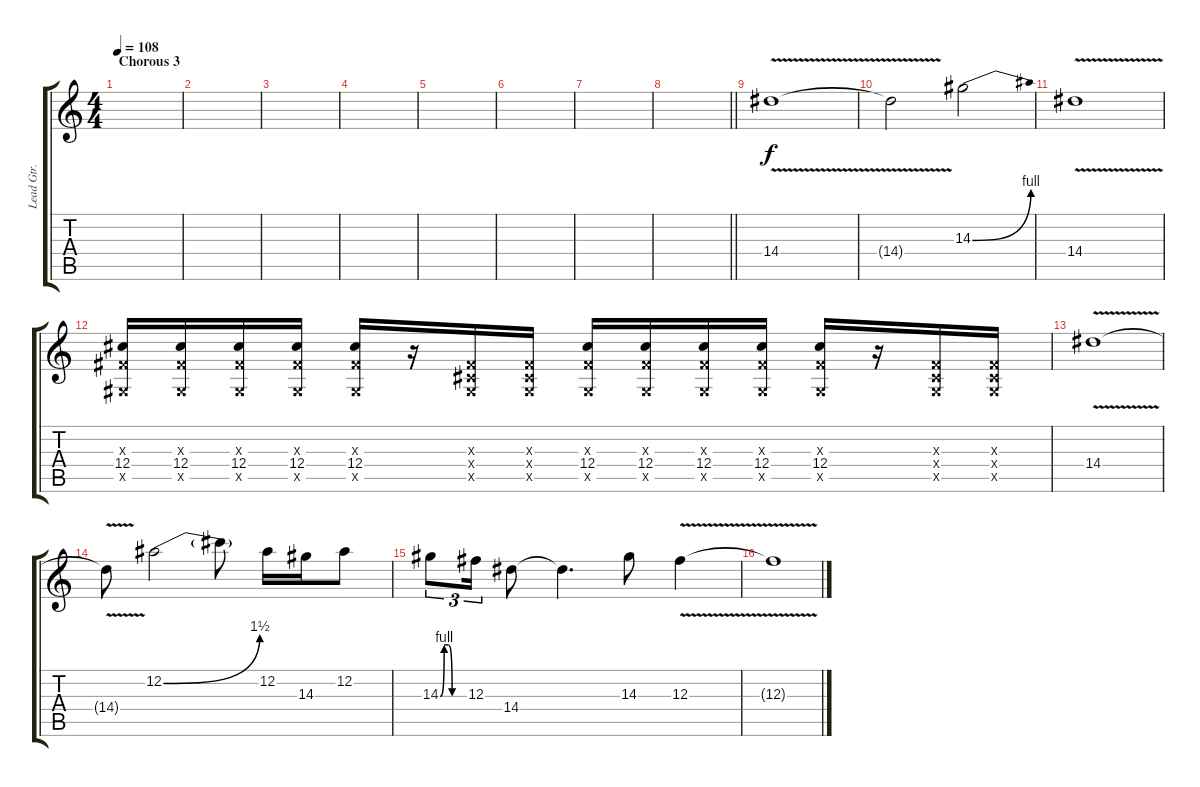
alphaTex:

\track ("Lead Gtr." "Lead Gtr.") {instrument distortionguitar}
\staff {score tabs}
\tuning (Eb4 Bb3 Gb3 Db3 Ab2 Eb2) {hide}
\ts (4 4)
\section ("" "Chorous 3")
\tempo 108
\clef g2
\ks c
|
|
|
|
|
|
|
\barLineRight lightlight
|
\section ("" "")
14.4{v}.1{volume 9} |
14.4{t}.2 14.3{be (bend 0 0 60 4)}.2 |
14.4{v}.1 |
(0.3{x} 12.4 0.5{x}).16 (0.3{x} 12.4 0.5{x}).16 (0.3{x} 12.4 0.5{x}).16 (0.3{x} 12.4 0.5{x}).16 (0.3{x} 12.4 0.5{x}).16 r.16 (0.3{x} 0.4{x} 0.5{x}).16 (0.3{x} 0.4{x} 0.5{x}).16 (0.3{x} 12.4 0.5{x}).16 (0.3{x} 12.4 0.5{x}).16 (0.3{x} 12.4 0.5{x}).16 (0.3{x} 12.4 0.5{x}).16 (0.3{x} 12.4 0.5{x}).16 r.16 (0.3{x} 0.4{x} 0.5{x}).16 (0.3{x} 0.4{x} 0.5{x}).16 |
14.4{v}.1 |
14.4{t}.8 12.2{be (bend 0 0 60 6)}.2 12.2{t}.8 12.2.16 14.3.16 12.2.8 |
14.3{be (custom 0 0 10 4 20 4 30 0 60 0)}.8{tu (3 2)} 12.3.16{tu (3 2)} 14.4.8 14.4{t}.4{d} 14.3.8 12.3{v}.4 |
12.3{t}.1
